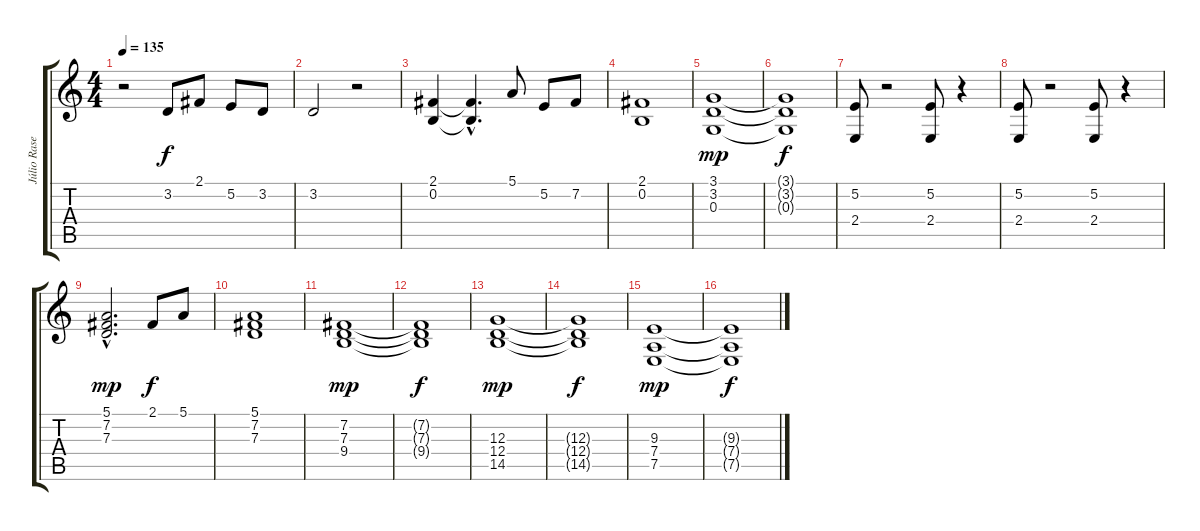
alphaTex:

\track ("Júlio Rasec" "Júlio Rase") {instrument trumpet}
\staff {score tabs}
\tuning (E4 B3 G3 D3 A2 E2) {hide}
\ts (4 4)
\tempo 135
\clef g2
\ks c
r.2{dy f} 3.2.8 2.1.8 5.2.8 3.2.8 |
3.2.2 r.2 |
(2.1 0.2).4 (2.1{hac t} 0.2{hac t}).4{d} 5.1.8 5.2.8 7.2.8 |
(2.1 0.2).1 |
(3.1 3.2 0.3).1{dy mp} |
(3.1{t} 3.2{t} 0.3{t}).1{dy f} |
(5.2 2.4).8 r.2 (5.2 2.4).8 r.4 |
(5.2 2.4).8 r.2 (5.2 2.4).8 r.4 |
(5.1{hac} 7.2{hac} 7.3{hac}).2{d dy mp} 2.1.8{dy f} 5.1.8 |
(5.1 7.2 7.3).1 |
(7.2 7.3 9.4).1{dy mp} |
(7.2{t} 7.3{t} 9.4{t}).1{dy f} |
(12.3 12.4 14.5).1{dy mp} |
(12.3{t} 12.4{t} 14.5{t}).1{dy f} |
(9.3 7.4 7.5).1{dy mp} |
(9.3{t} 7.4{t} 7.5{t}).1{dy f}
